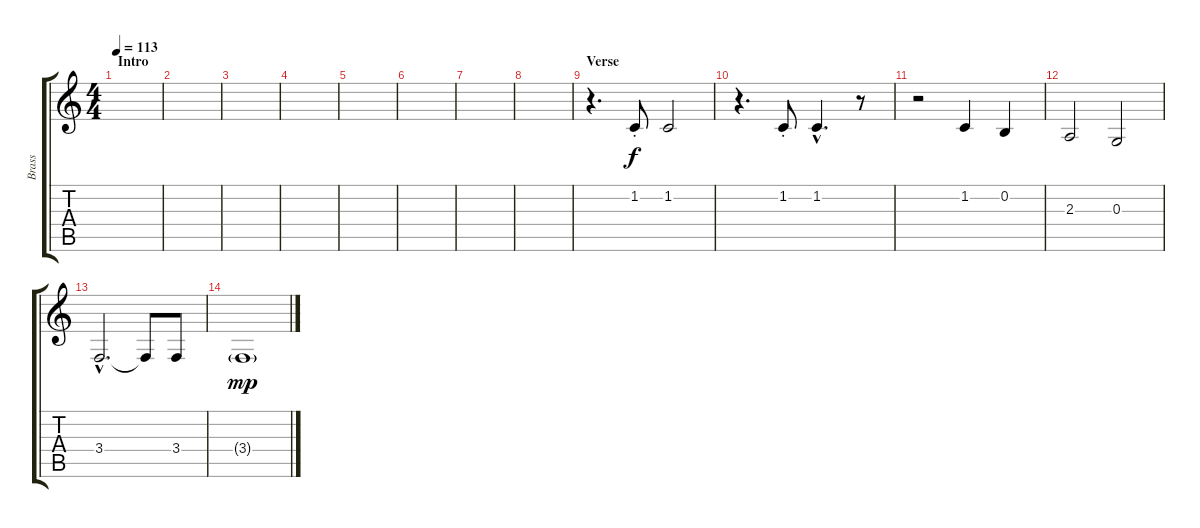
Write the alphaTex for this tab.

\track ("Brass" "Brass") {instrument trombone}
\staff {score tabs}
\tuning (E4 B3 G3 D3 A2 E2) {hide}
\ts (4 4)
\section ("" "Intro")
\tempo 113
\clef g2
\ks c
|
|
|
|
|
|
|
|
\section ("" "Verse")
r.4{d} 1.2{st}.8 1.2.2 |
r.4{d} 1.2{st}.8 1.2{hac}.4{d} r.8 |
r.2 1.2.4 0.2.4 |
2.3.2 0.3.2 |
3.4{hac}.2{d} 3.4{t}.8 3.4.8 |
3.4{g}.1{dy mp}
